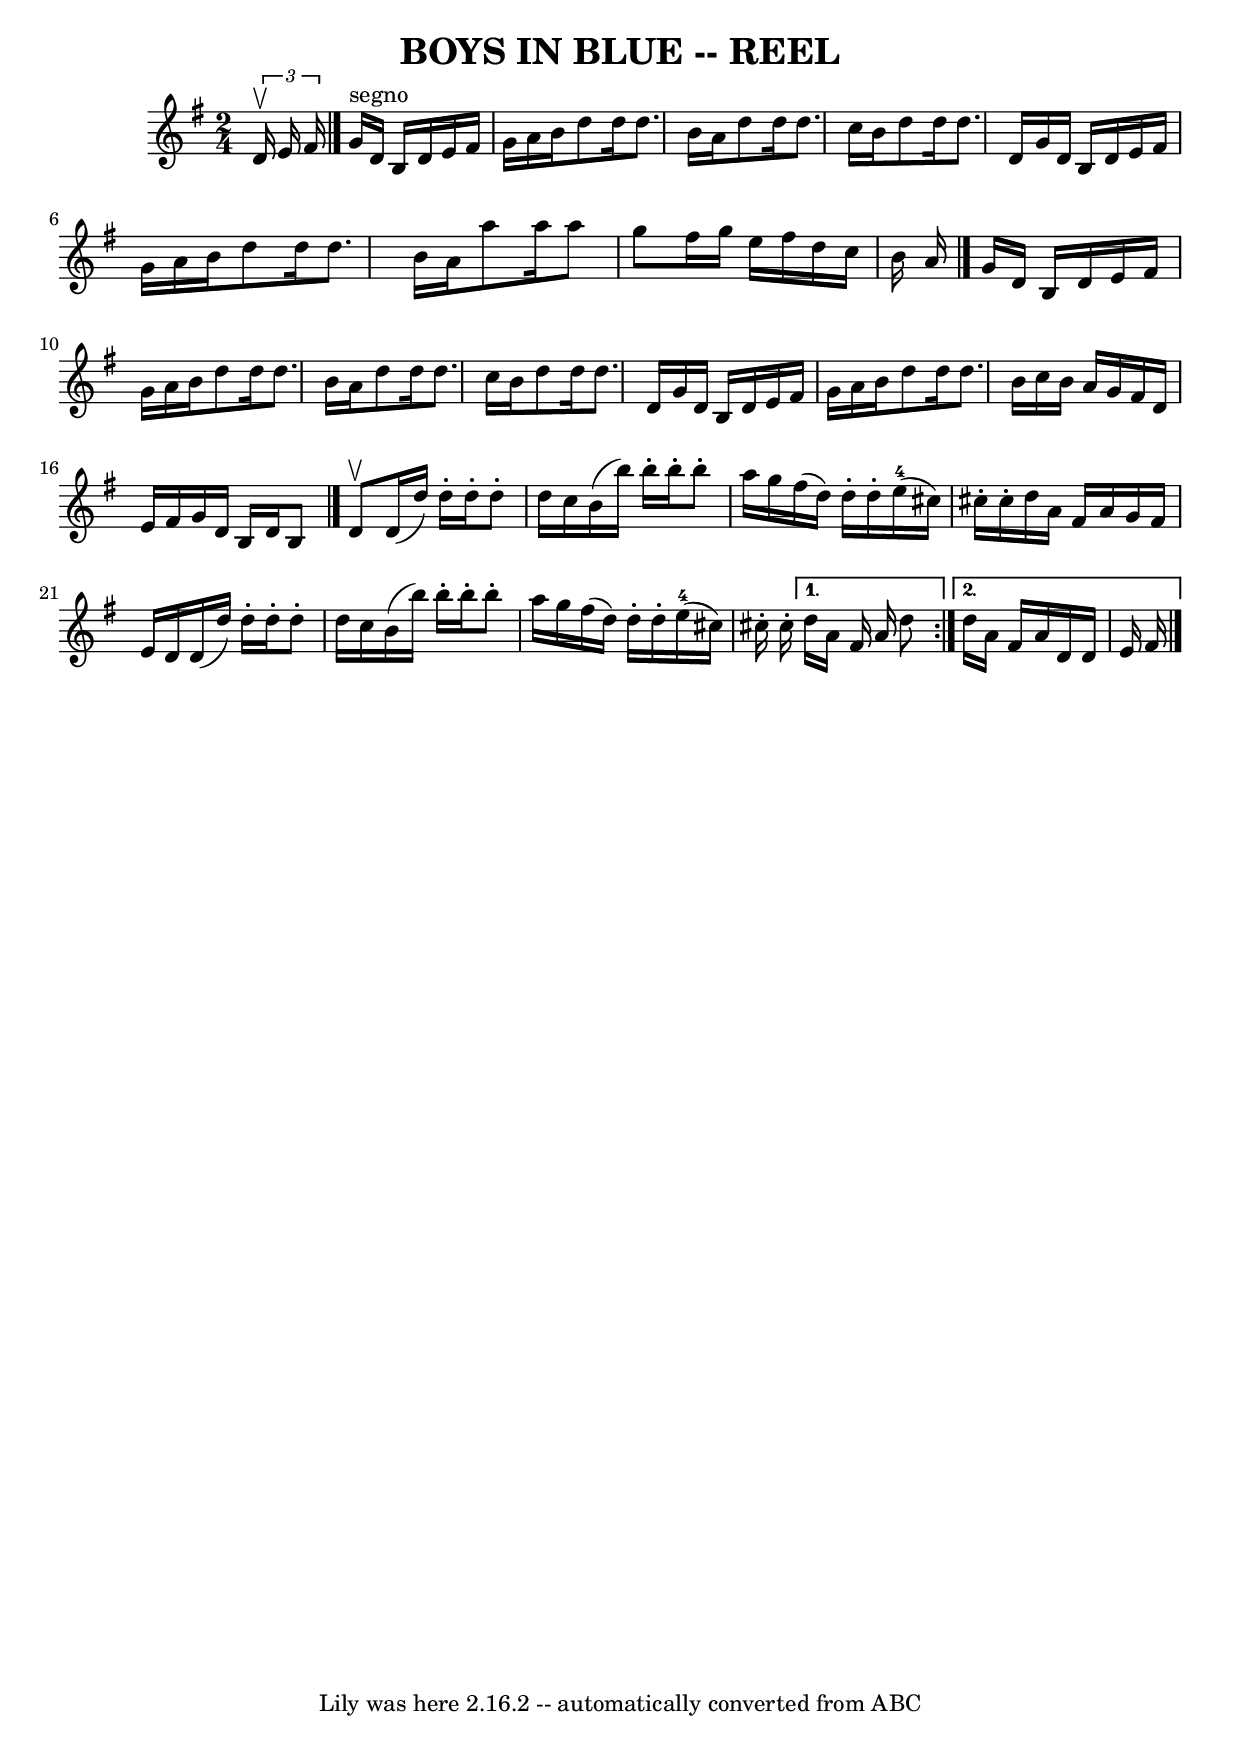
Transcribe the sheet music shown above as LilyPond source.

\version "2.7.40"
\include "Mammoth.ily"
\header {
	%% book = "Ryan's Mammoth Collection of Fiddle Tunes"
	crossRefNumber = "1"
	footnotes = ""
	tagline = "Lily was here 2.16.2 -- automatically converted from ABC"
	title = "BOYS IN BLUE -- REEL"
}
voicedefault =  {


\time 2/4 
\key g \major   \times 2/3 { d'16^\upbow e'16 fis'16  }       
  \bar "|." g'16^"segno" d'16 b16 d'16 e'16 fis'16 g'16    
a'16    |
 b'16 d''8 d''16 d''8. b'16    |
 a'16    
d''8 d''16 d''8. c''16    |
 b'16 d''8 d''16 d''8.    
d'16        |
 g'16 d'16 b16 d'16 e'16 fis'16 g'16    
a'16    |
 b'16 d''8 d''16 d''8. b'16    |
 a'16    
a''8 a''16 a''8 g''8    |
 fis''16 g''16 e''16    
fis''16 d''16 c''16 b'16 a'16    \bar "|." g'16 d'16 b16  
 d'16 e'16 fis'16 g'16 a'16    |
 b'16 d''8 d''16    
d''8. b'16    |
 a'16 d''8 d''16 d''8. c''16    |
 
 b'16 d''8 d''16 d''8. d'16        |
 g'16 d'16 b16  
 d'16 e'16 fis'16 g'16 a'16    |
 b'16 d''8 d''16    
d''8. b'16    |
 c''16 b'16 a'16 g'16 fis'16 d'16    
e'16 fis'16    |
 g'16 d'16 b16 d'16 b8    \bar "|."     
\repeat volta 2 { d'8^\upbow       |
 d'16 (d''16) d''16 -.  
 d''16 -. d''8 -. d''16 c''16    |
 b'16 (b''16) b''16 
-. b''16 -. b''8 -. a''16 g''16    |
 fis''16 (d''16)   
d''16 -. d''16 -. e''16-4(cis''16) cis''16 -. cis''16 -.   
|
 d''16 a'16 fis'16 a'16 g'16 fis'16 e'16 d'16    
    |
 d'16 (d''16) d''16 -. d''16 -. d''8 -. d''16    
c''16    |
 b'16 (b''16) b''16 -. b''16 -. b''8 -. a''16  
 g''16    |
 fis''16 (d''16) d''16 -. d''16 -. e''16 
-4(cis''16) cis''16 -. cis''16 -.   } \alternative{{ d''16    
a'16 fis'16 a'16 d''8        } { d''16 a'16 fis'16 a'16    
d'16 d'16 e'16 fis'16      \bar "|."   }}
}

\score{
    <<

	\context Staff="default"
	{
	    \voicedefault 
	}

    >>
	\layout {
	}
	\midi {}
}
